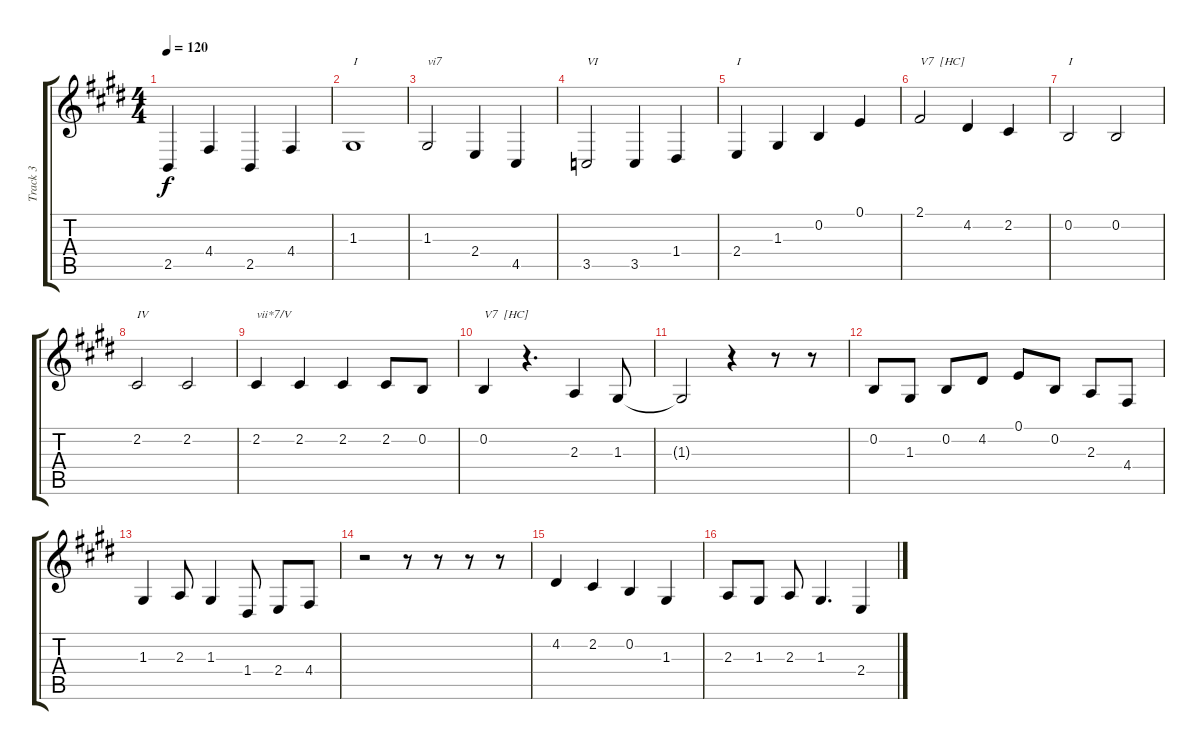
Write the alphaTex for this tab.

\track ("Track 3" "Track 3") {instrument viola}
\staff {score tabs}
\tuning (E4 B3 G3 D3 A2 E2) {hide}
\ts (4 4)
\tempo 120
\clef g2
\ks e
2.5.4{dy f} 4.4.4 2.5.4 4.4.4 |
1.3.1{txt "I"} |
1.3.2{txt "vi7"} 2.4.4 4.5.4 |
3.5.2{txt "VI"} 3.5.4 1.4.4 |
2.4.4{txt "I"} 1.3.4 0.2.4 0.1.4 |
2.1.2{txt "V7  [HC]"} 4.2.4 2.2.4 |
0.2.2{txt "I"} 0.2.2 |
2.2.2{txt "IV"} 2.2.2 |
2.2.4{txt "vii*7/V"} 2.2.4 2.2.4 2.2.8 0.2.8 |
0.2.4{txt "V7  [HC]"} r.4{d} 2.3.4 1.3.8 |
1.3{t}.2 r.4 r.8 r.8 |
0.2.8 1.3.8 0.2.8 4.2.8 0.1.8 0.2.8 2.3.8 4.4.8 |
1.3.4 2.3.8 1.3.4 1.4.8 2.4.8 4.4.8 |
r.2 r.8 r.8 r.8 r.8 |
4.2.4 2.2.4 0.2.4 1.3.4 |
2.3.8 1.3.8 2.3.8 1.3.4{d} 2.4.4
